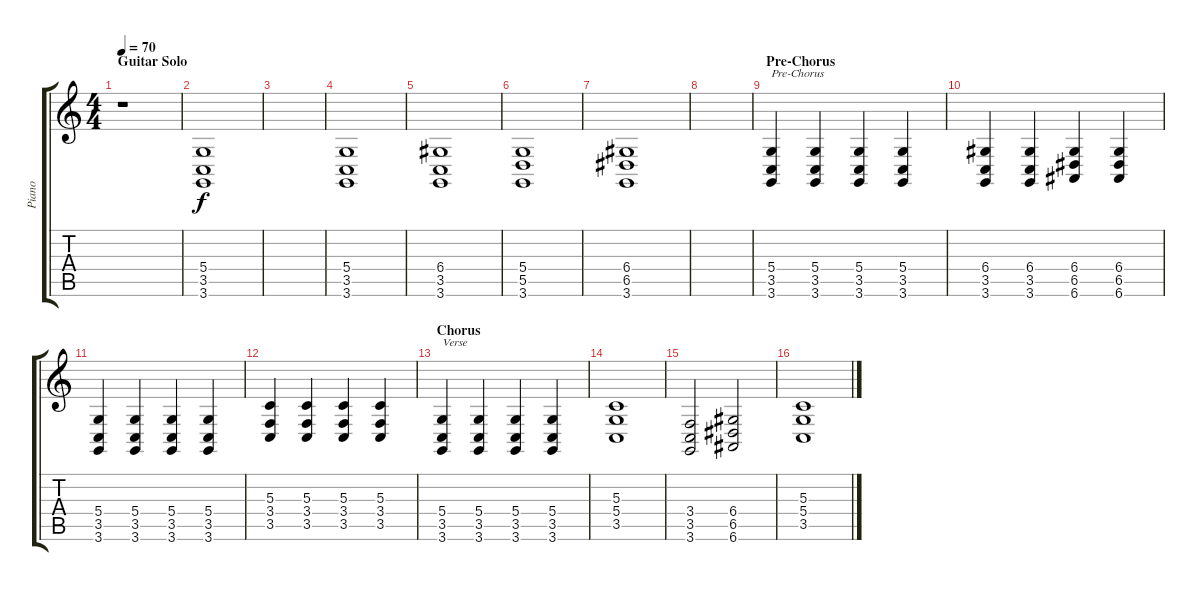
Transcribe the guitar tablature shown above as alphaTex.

\track ("Piano" "Piano") {instrument brightacousticpiano}
\staff {score tabs}
\tuning (E4 B3 G3 D3 A2 E2) {hide}
\ts (4 4)
\section ("" "Guitar Solo")
\tempo 70
\clef g2
\ks c
r.1{dy f} |
(5.4 3.5 3.6).1 |
|
(5.4 3.5 3.6).1 |
(6.4 3.5 3.6).1 |
(5.4 5.5 3.6).1 |
(6.4 6.5 3.6).1 |
|
\section ("" "Pre-Chorus")
(5.4 3.5 3.6).4{txt "Pre-Chorus"} (5.4 3.5 3.6).4 (5.4 3.5 3.6).4 (5.4 3.5 3.6).4 |
(6.4 3.5 3.6).4 (6.4 3.5 3.6).4 (6.4 6.5 6.6).4 (6.4 6.5 6.6).4 |
(5.4 3.5 3.6).4 (5.4 3.5 3.6).4 (5.4 3.5 3.6).4 (5.4 3.5 3.6).4 |
(5.3 3.4 3.5).4 (5.3 3.4 3.5).4 (5.3 3.4 3.5).4 (5.3 3.4 3.5).4 |
\section ("" "Chorus")
(5.4 3.5 3.6).4{txt "Verse"} (5.4 3.5 3.6).4 (5.4 3.5 3.6).4 (5.4 3.5 3.6).4 |
(5.3 5.4 3.5).1 |
(3.4 3.5 3.6).2 (6.4 6.5 6.6).2 |
(5.3 5.4 3.5).1
